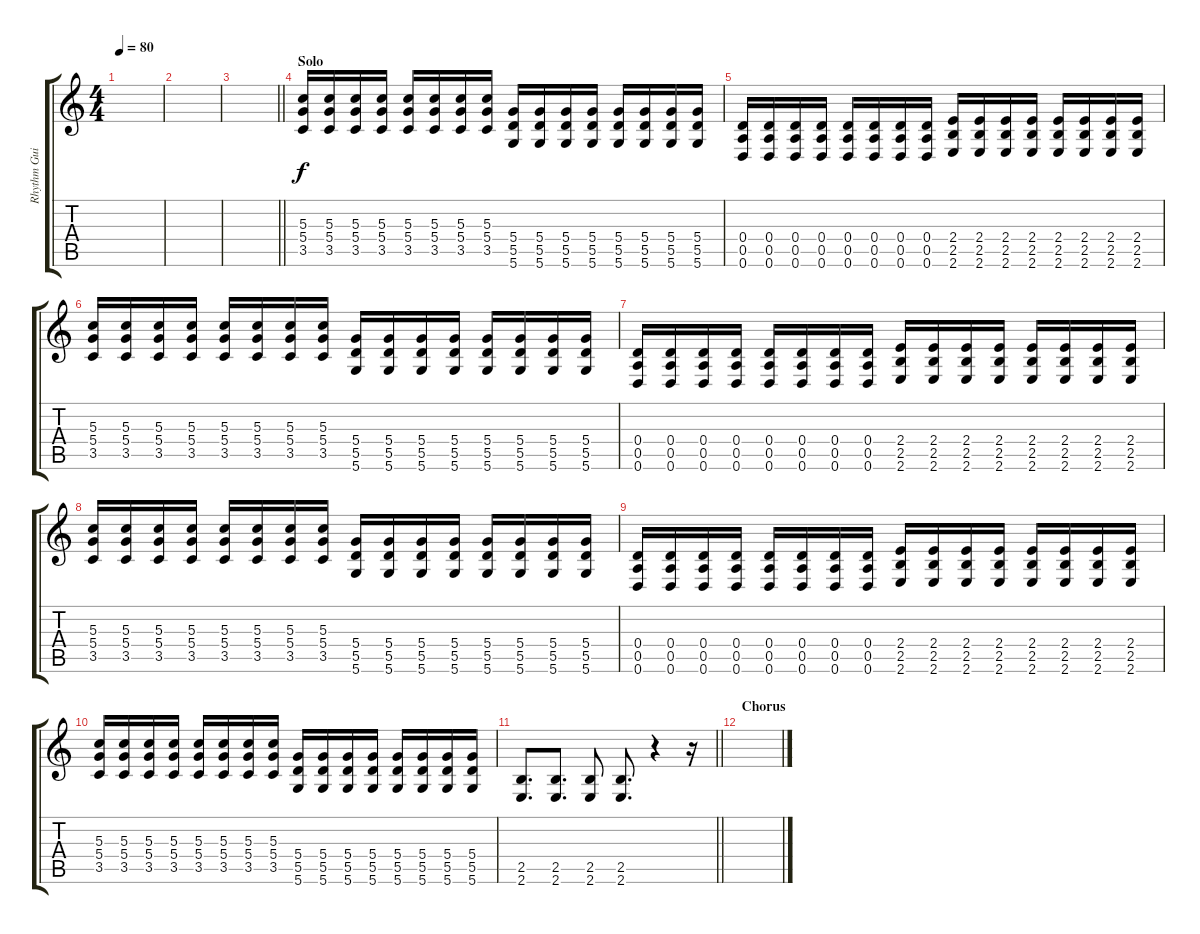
\track ("Rhythm Guitar II" "Rhythm Gui") {instrument distortionguitar}
\staff {score tabs}
\tuning (E4 B3 G3 D3 A2 D2) {hide}
\ts (4 4)
\tempo 80
\clef g2
\ks c
|
|
\barLineRight lightlight
|
\section ("" "Solo")
(5.3 5.4 3.5).16 (5.3 5.4 3.5).16 (5.3 5.4 3.5).16 (5.3 5.4 3.5).16 (5.3 5.4 3.5).16 (5.3 5.4 3.5).16 (5.3 5.4 3.5).16 (5.3 5.4 3.5).16 (5.4 5.5 5.6).16 (5.4 5.5 5.6).16 (5.4 5.5 5.6).16 (5.4 5.5 5.6).16 (5.4 5.5 5.6).16 (5.4 5.5 5.6).16 (5.4 5.5 5.6).16 (5.4 5.5 5.6).16 |
(0.4 0.5 0.6).16 (0.4 0.5 0.6).16 (0.4 0.5 0.6).16 (0.4 0.5 0.6).16 (0.4 0.5 0.6).16 (0.4 0.5 0.6).16 (0.4 0.5 0.6).16 (0.4 0.5 0.6).16 (2.4 2.5 2.6).16 (2.4 2.5 2.6).16 (2.4 2.5 2.6).16 (2.4 2.5 2.6).16 (2.4 2.5 2.6).16 (2.4 2.5 2.6).16 (2.4 2.5 2.6).16 (2.4 2.5 2.6).16 |
(5.3 5.4 3.5).16 (5.3 5.4 3.5).16 (5.3 5.4 3.5).16 (5.3 5.4 3.5).16 (5.3 5.4 3.5).16 (5.3 5.4 3.5).16 (5.3 5.4 3.5).16 (5.3 5.4 3.5).16 (5.4 5.5 5.6).16 (5.4 5.5 5.6).16 (5.4 5.5 5.6).16 (5.4 5.5 5.6).16 (5.4 5.5 5.6).16 (5.4 5.5 5.6).16 (5.4 5.5 5.6).16 (5.4 5.5 5.6).16 |
(0.4 0.5 0.6).16 (0.4 0.5 0.6).16 (0.4 0.5 0.6).16 (0.4 0.5 0.6).16 (0.4 0.5 0.6).16 (0.4 0.5 0.6).16 (0.4 0.5 0.6).16 (0.4 0.5 0.6).16 (2.4 2.5 2.6).16 (2.4 2.5 2.6).16 (2.4 2.5 2.6).16 (2.4 2.5 2.6).16 (2.4 2.5 2.6).16 (2.4 2.5 2.6).16 (2.4 2.5 2.6).16 (2.4 2.5 2.6).16 |
(5.3 5.4 3.5).16 (5.3 5.4 3.5).16 (5.3 5.4 3.5).16 (5.3 5.4 3.5).16 (5.3 5.4 3.5).16 (5.3 5.4 3.5).16 (5.3 5.4 3.5).16 (5.3 5.4 3.5).16 (5.4 5.5 5.6).16 (5.4 5.5 5.6).16 (5.4 5.5 5.6).16 (5.4 5.5 5.6).16 (5.4 5.5 5.6).16 (5.4 5.5 5.6).16 (5.4 5.5 5.6).16 (5.4 5.5 5.6).16 |
(0.4 0.5 0.6).16 (0.4 0.5 0.6).16 (0.4 0.5 0.6).16 (0.4 0.5 0.6).16 (0.4 0.5 0.6).16 (0.4 0.5 0.6).16 (0.4 0.5 0.6).16 (0.4 0.5 0.6).16 (2.4 2.5 2.6).16 (2.4 2.5 2.6).16 (2.4 2.5 2.6).16 (2.4 2.5 2.6).16 (2.4 2.5 2.6).16 (2.4 2.5 2.6).16 (2.4 2.5 2.6).16 (2.4 2.5 2.6).16 |
(5.3 5.4 3.5).16 (5.3 5.4 3.5).16 (5.3 5.4 3.5).16 (5.3 5.4 3.5).16 (5.3 5.4 3.5).16 (5.3 5.4 3.5).16 (5.3 5.4 3.5).16 (5.3 5.4 3.5).16 (5.4 5.5 5.6).16 (5.4 5.5 5.6).16 (5.4 5.5 5.6).16 (5.4 5.5 5.6).16 (5.4 5.5 5.6).16 (5.4 5.5 5.6).16 (5.4 5.5 5.6).16 (5.4 5.5 5.6).16 |
\barLineRight lightlight
(2.5 2.6).8{d} (2.5 2.6).8{d} (2.5 2.6).8 (2.5 2.6).8{d} r.4 r.16 |
\section ("" "Chorus")
